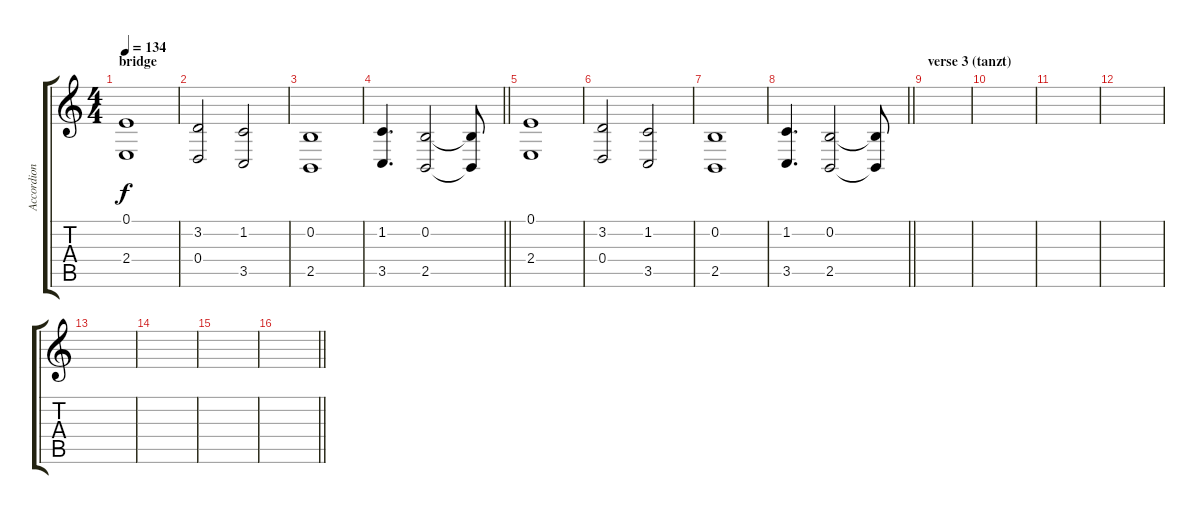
\track ("Accordion" "Accordion") {instrument accordion}
\staff {score tabs}
\tuning (E4 B3 G3 D3 A2 E2) {hide}
\ts (4 4)
\section ("" "bridge")
\tempo 134
\clef g2
\ks c
(0.1 2.4).1{dy f} |
(3.2 0.4).2 (1.2 3.5).2 |
(0.2 2.5).1 |
\barLineRight lightlight
(1.2 3.5).4{d} (0.2 2.5).2 (0.2{t} 2.5{t}).8 |
(0.1 2.4).1 |
(3.2 0.4).2 (1.2 3.5).2 |
(0.2 2.5).1 |
\barLineRight lightlight
(1.2 3.5).4{d} (0.2 2.5).2 (0.2{t} 2.5{t}).8 |
\section ("" "verse 3 (tanzt)")
|
|
|
|
|
|
|
\barLineRight lightlight
